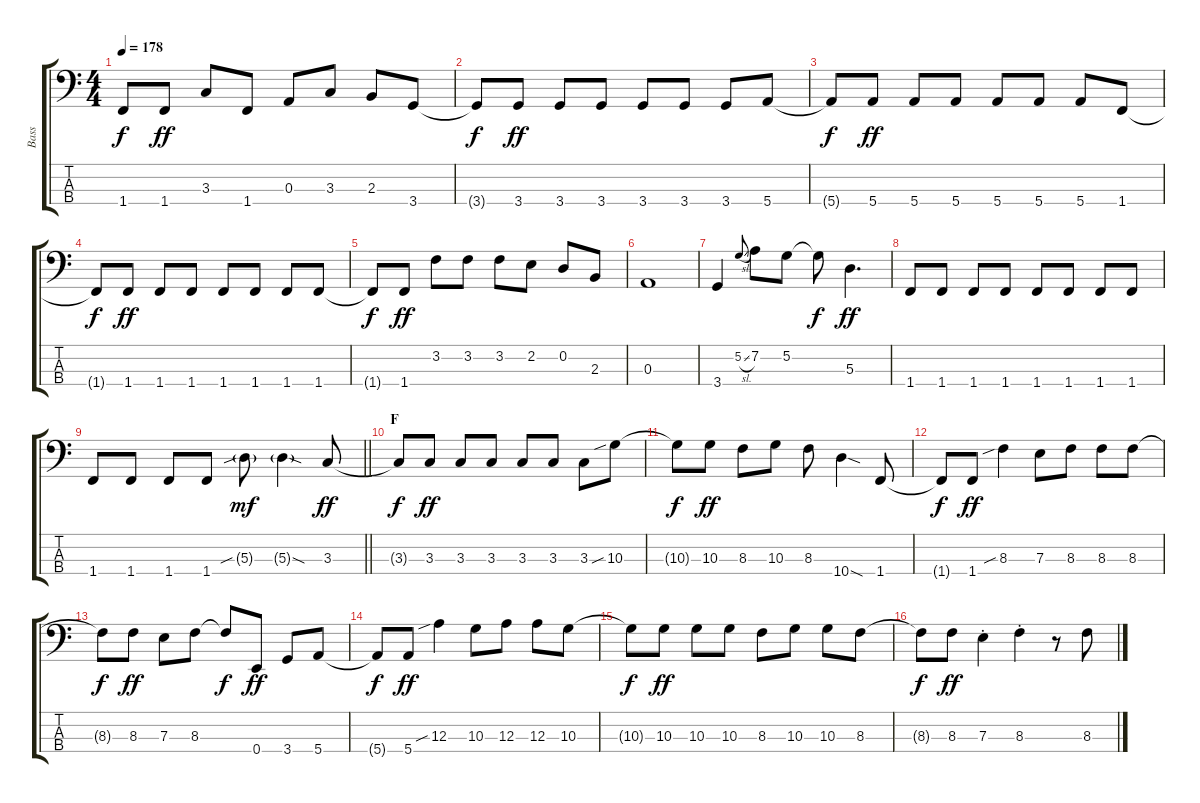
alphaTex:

\track ("Bass" "Bass") {instrument electricbasspick}
\staff {score tabs}
\tuning (G2 D2 A1 E1) {hide}
\ts (4 4)
\tempo 178
\clef f4
\ks c
1.4{t}.8{dy f} 1.4.8{dy ff} 3.3.8 1.4.8 0.3.8 3.3.8 2.3.8 3.4.8 |
3.4{t}.8{dy f} 3.4.8{dy ff} 3.4.8 3.4.8 3.4.8 3.4.8 3.4.8 5.4.8 |
5.4{t}.8{dy f} 5.4.8{dy ff} 5.4.8 5.4.8 5.4.8 5.4.8 5.4.8 1.4.8 |
1.4{t}.8{dy f} 1.4.8{dy ff} 1.4.8 1.4.8 1.4.8 1.4.8 1.4.8 1.4.8 |
1.4{t}.8{dy f} 1.4.8{dy ff} 3.2.8 3.2.8 3.2.8 2.2.8 0.2.8 2.3.8 |
0.3.1 |
3.4.4 5.2{sl}.8{gr onbeat} 7.2.8 5.2.8 5.2{t}.8{dy f} 5.3.4{d dy ff} |
1.4.8 1.4.8 1.4.8 1.4.8 1.4.8 1.4.8 1.4.8 1.4.8 |
\barLineRight lightlight
1.4.8 1.4.8 1.4.8 1.4.8 5.3{sib g}.8{dy mf} 5.3{sod g}.4 3.3.8{dy ff} |
\section ("" "F")
3.3{t}.8{dy f} 3.3.8{dy ff} 3.3.8 3.3.8 3.3.8 3.3.8 3.3.8 10.3{sib}.8 |
10.3{t}.8{dy f} 10.3.8{dy ff} 8.3.8 10.3.8 8.3.8 10.4{sod}.4 1.4.8 |
1.4{t}.8{dy f} 1.4.8{dy ff} 8.3{sib}.4 7.3.8 8.3.8 8.3.8 8.3.8 |
8.3{t}.8{dy f} 8.3.8{dy ff} 7.3.8 8.3.8 8.3{t}.8{dy f} 0.4.8{dy ff} 3.4.8 5.4.8 |
5.4{t}.8{dy f} 5.4.8{dy ff} 12.3{sib}.4 10.3.8 12.3.8 12.3.8 10.3.8 |
10.3{t}.8{dy f} 10.3.8{dy ff} 10.3.8 10.3.8 8.3.8 10.3.8 10.3.8 8.3.8 |
8.3{t}.8{dy f} 8.3.8{dy ff} 7.3{st}.4 8.3{st}.4 r.8 8.3.8
